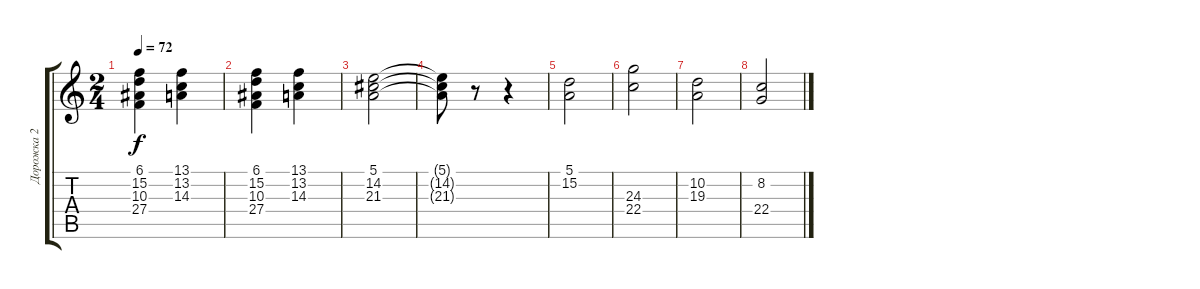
\track ("Дорожка 2" "Дорожка 2") {instrument stringensemble1}
\staff {score tabs}
\tuning (E4 B3 G3 D3 A2 E2) {hide}
\ts (2 4)
\tempo 72
\clef g2
\ks c
(6.1 15.2 10.3 27.4).4{dy f} (13.1 13.2 14.3).4 |
(6.1 15.2 10.3 27.4).4 (13.1 13.2 14.3).4 |
(5.1 14.2 21.3).2 |
(5.1{t} 14.2{t} 21.3{t}).8 r.8 r.4 |
(5.1 15.2).2{volume 9 instrument stringensemble1} |
(24.3 22.4).2{volume 9 instrument stringensemble1} |
(10.2 19.3).2{volume 9 instrument stringensemble1} |
(8.2 22.4).2{volume 9 instrument stringensemble1}
